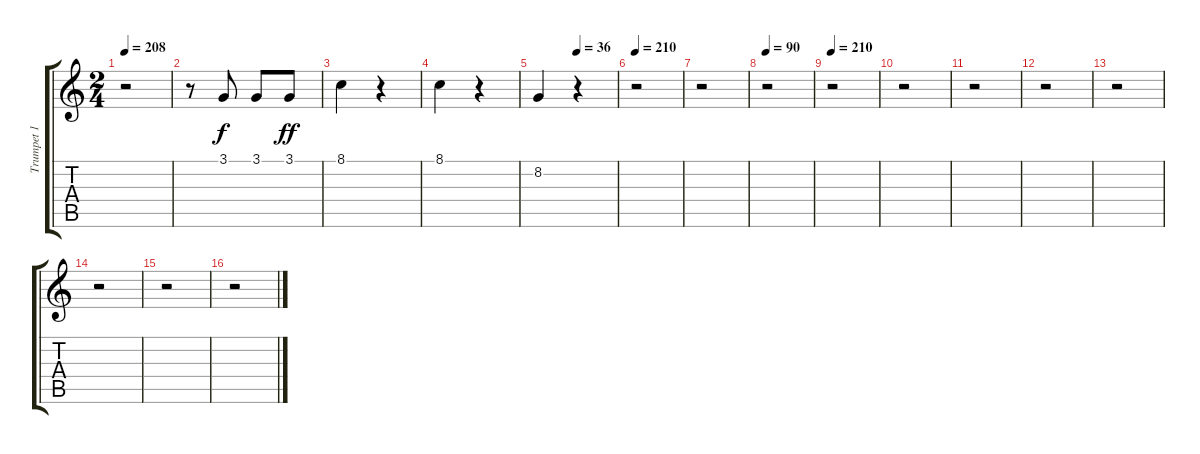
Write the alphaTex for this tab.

\track ("Trumpet 1" "Trumpet 1") {instrument trumpet}
\staff {score tabs}
\tuning (E4 B3 G3 D3 A2 E2) {hide}
\ts (2 4)
\tempo 208
\clef g2
\ks c
r.2{dy f} |
r.8 3.1.8 3.1.8 3.1.8{dy ff} |
8.1.4 r.4 |
8.1.4 r.4 |
\tempo (36 0.5)
8.2.4 r.4 |
\tempo 210
r.2 |
r.2 |
\tempo 90
r.2 |
\tempo 210
r.2 |
r.2 |
r.2 |
r.2 |
r.2 |
r.2 |
r.2 |
r.2
